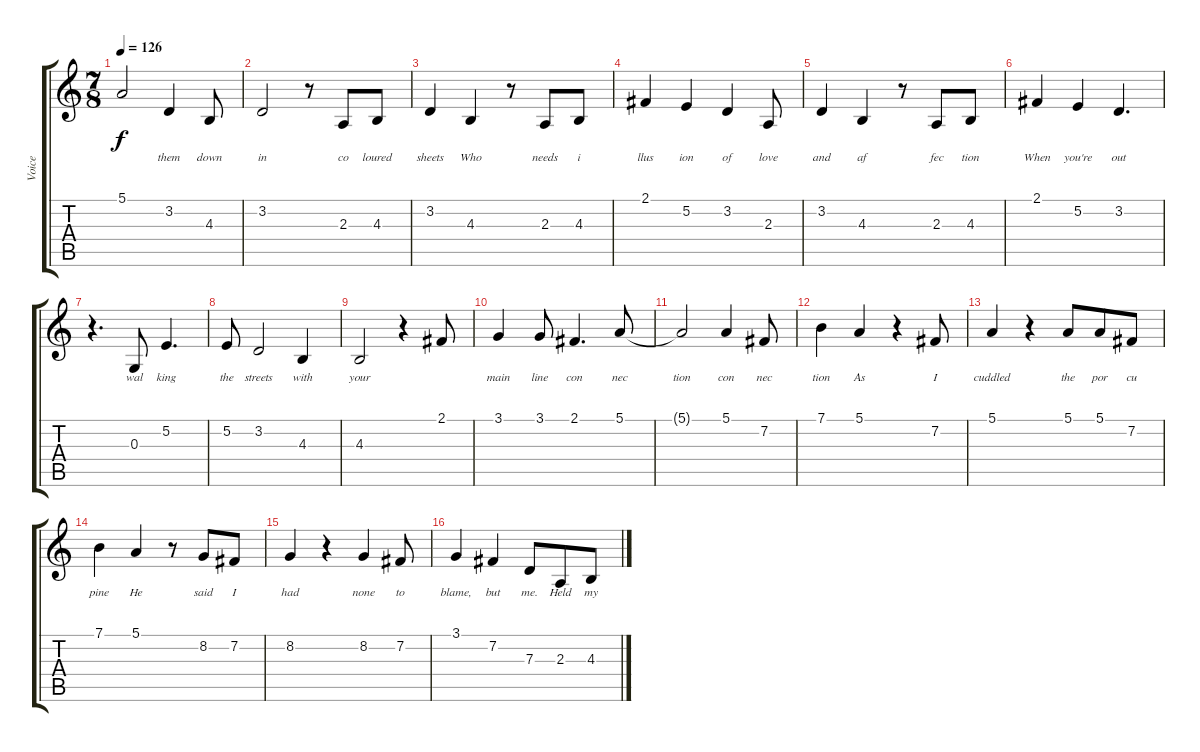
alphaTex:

\track ("Voice" "Voice") {instrument altosax}
\staff {score tabs}
\tuning (E4 B3 G3 D3 A2 E2) {hide}
\ts (7 8)
\tempo 126
\clef g2
\ks c
5.1.2{lyrics (0 "") lyrics (1 "") lyrics (2 "") lyrics (3 "") lyrics (4 "") dy f} 3.2.4{lyrics (0 "them") lyrics (1 "") lyrics (2 "") lyrics (3 "") lyrics (4 "")} 4.3.8{lyrics (0 "down") lyrics (1 "") lyrics (2 "") lyrics (3 "") lyrics (4 "")} |
3.2.2{lyrics (0 "in") lyrics (1 "") lyrics (2 "") lyrics (3 "") lyrics (4 "")} r.8 2.3.8{lyrics (0 "co") lyrics (1 "") lyrics (2 "") lyrics (3 "") lyrics (4 "")} 4.3.8{lyrics (0 "loured") lyrics (1 "") lyrics (2 "") lyrics (3 "") lyrics (4 "")} |
3.2.4{lyrics (0 "sheets") lyrics (1 "") lyrics (2 "") lyrics (3 "") lyrics (4 "")} 4.3.4{lyrics (0 "Who") lyrics (1 "") lyrics (2 "") lyrics (3 "") lyrics (4 "")} r.8 2.3.8{lyrics (0 "needs") lyrics (1 "") lyrics (2 "") lyrics (3 "") lyrics (4 "")} 4.3.8{lyrics (0 "i") lyrics (1 "") lyrics (2 "") lyrics (3 "") lyrics (4 "")} |
2.1.4{lyrics (0 "llus") lyrics (1 "") lyrics (2 "") lyrics (3 "") lyrics (4 "")} 5.2.4{lyrics (0 "ion") lyrics (1 "") lyrics (2 "") lyrics (3 "") lyrics (4 "")} 3.2.4{lyrics (0 "of") lyrics (1 "") lyrics (2 "") lyrics (3 "") lyrics (4 "")} 2.3.8{lyrics (0 "love") lyrics (1 "") lyrics (2 "") lyrics (3 "") lyrics (4 "")} |
3.2.4{lyrics (0 "and") lyrics (1 "") lyrics (2 "") lyrics (3 "") lyrics (4 "")} 4.3.4{lyrics (0 "af") lyrics (1 "") lyrics (2 "") lyrics (3 "") lyrics (4 "")} r.8 2.3.8{lyrics (0 "fec") lyrics (1 "") lyrics (2 "") lyrics (3 "") lyrics (4 "")} 4.3.8{lyrics (0 "tion") lyrics (1 "") lyrics (2 "") lyrics (3 "") lyrics (4 "")} |
2.1.4{lyrics (0 "When") lyrics (1 "") lyrics (2 "") lyrics (3 "") lyrics (4 "")} 5.2.4{lyrics (0 "you're") lyrics (1 "") lyrics (2 "") lyrics (3 "") lyrics (4 "")} 3.2.4{d lyrics (0 "out") lyrics (1 "") lyrics (2 "") lyrics (3 "") lyrics (4 "")} |
r.4{d} 0.3.8{lyrics (0 "wal") lyrics (1 "") lyrics (2 "") lyrics (3 "") lyrics (4 "")} 5.2.4{d lyrics (0 "king") lyrics (1 "") lyrics (2 "") lyrics (3 "") lyrics (4 "")} |
5.2.8{lyrics (0 "the") lyrics (1 "") lyrics (2 "") lyrics (3 "") lyrics (4 "")} 3.2.2{lyrics (0 "streets") lyrics (1 "") lyrics (2 "") lyrics (3 "") lyrics (4 "")} 4.3.4{lyrics (0 "with") lyrics (1 "") lyrics (2 "") lyrics (3 "") lyrics (4 "")} |
4.3.2{lyrics (0 "your") lyrics (1 "") lyrics (2 "") lyrics (3 "") lyrics (4 "")} r.4 2.1.8{lyrics (0 "") lyrics (1 "") lyrics (2 "") lyrics (3 "") lyrics (4 "")} |
3.1.4{lyrics (0 "main") lyrics (1 "") lyrics (2 "") lyrics (3 "") lyrics (4 "")} 3.1.8{lyrics (0 "line") lyrics (1 "") lyrics (2 "") lyrics (3 "") lyrics (4 "")} 2.1.4{d lyrics (0 "con") lyrics (1 "") lyrics (2 "") lyrics (3 "") lyrics (4 "")} 5.1.8{lyrics (0 "nec") lyrics (1 "") lyrics (2 "") lyrics (3 "") lyrics (4 "")} |
5.1{t}.2{lyrics (0 "tion") lyrics (1 "") lyrics (2 "") lyrics (3 "") lyrics (4 "")} 5.1.4{lyrics (0 "con") lyrics (1 "") lyrics (2 "") lyrics (3 "") lyrics (4 "")} 7.2.8{lyrics (0 "nec") lyrics (1 "") lyrics (2 "") lyrics (3 "") lyrics (4 "")} |
7.1.4{lyrics (0 "tion") lyrics (1 "") lyrics (2 "") lyrics (3 "") lyrics (4 "")} 5.1.4{lyrics (0 "As") lyrics (1 "") lyrics (2 "") lyrics (3 "") lyrics (4 "")} r.4 7.2.8{lyrics (0 "I") lyrics (1 "") lyrics (2 "") lyrics (3 "") lyrics (4 "")} |
5.1.4{lyrics (0 "cuddled") lyrics (1 "") lyrics (2 "") lyrics (3 "") lyrics (4 "")} r.4 5.1.8{lyrics (0 "the") lyrics (1 "") lyrics (2 "") lyrics (3 "") lyrics (4 "")} 5.1.8{lyrics (0 "por") lyrics (1 "") lyrics (2 "") lyrics (3 "") lyrics (4 "")} 7.2.8{lyrics (0 "cu") lyrics (1 "") lyrics (2 "") lyrics (3 "") lyrics (4 "")} |
7.1.4{lyrics (0 "pine") lyrics (1 "") lyrics (2 "") lyrics (3 "") lyrics (4 "")} 5.1.4{lyrics (0 "He") lyrics (1 "") lyrics (2 "") lyrics (3 "") lyrics (4 "")} r.8 8.2.8{lyrics (0 "said") lyrics (1 "") lyrics (2 "") lyrics (3 "") lyrics (4 "")} 7.2.8{lyrics (0 "I") lyrics (1 "") lyrics (2 "") lyrics (3 "") lyrics (4 "")} |
8.2.4{lyrics (0 "had") lyrics (1 "") lyrics (2 "") lyrics (3 "") lyrics (4 "")} r.4 8.2.4{lyrics (0 "none") lyrics (1 "") lyrics (2 "") lyrics (3 "") lyrics (4 "")} 7.2.8{lyrics (0 "to") lyrics (1 "") lyrics (2 "") lyrics (3 "") lyrics (4 "")} |
3.1.4{lyrics (0 "blame,") lyrics (1 "") lyrics (2 "") lyrics (3 "") lyrics (4 "")} 7.2.4{lyrics (0 "but") lyrics (1 "") lyrics (2 "") lyrics (3 "") lyrics (4 "")} 7.3.8{lyrics (0 "me.") lyrics (1 "") lyrics (2 "") lyrics (3 "") lyrics (4 "")} 2.3.8{lyrics (0 "Held") lyrics (1 "") lyrics (2 "") lyrics (3 "") lyrics (4 "")} 4.3.8{lyrics (0 "my") lyrics (1 "") lyrics (2 "") lyrics (3 "") lyrics (4 "")}
